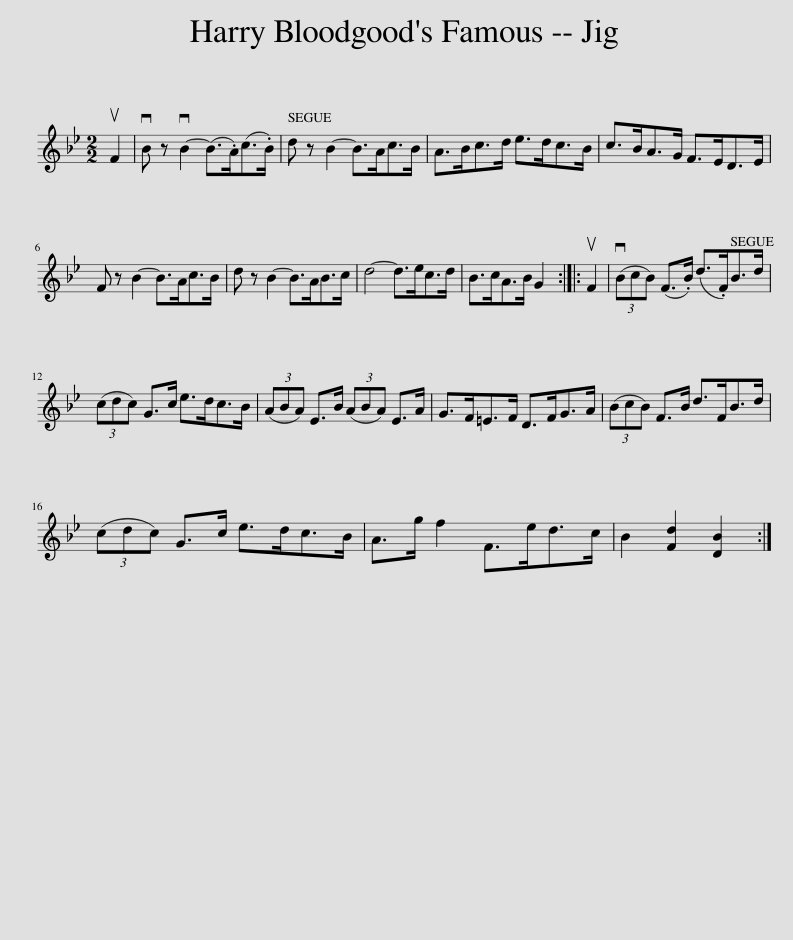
X:1
L:1/8
M:2/2
I:linebreak $
K:Bb
V:1 treble
V:1
 uF2 | vB z vB2- (B>.A)(c>.B) | d z B2- B>Ac>B | A>Bc>d e>dc>B | c>BA>G F>ED>E |$ %5
 F z B2- B>Ac>B | d z B2- B>AB>c | d4- d>ec>d | B>cA>B G2 :: uF2 | %10
 (3(vBcB) (F>.B) (d>.F)B>d |$ (3(cdc) G>c e>dc>B | (3(ABA) E>B (3(ABA) E>A | G>F=E>F D>FG>A | (3(BcB) F>B d>FB>d |$ %15
 (3(cdc) G>c e>dc>B | A>g f2 F>ed>c | B2 [Fd]2 [DB]2 :| %18
